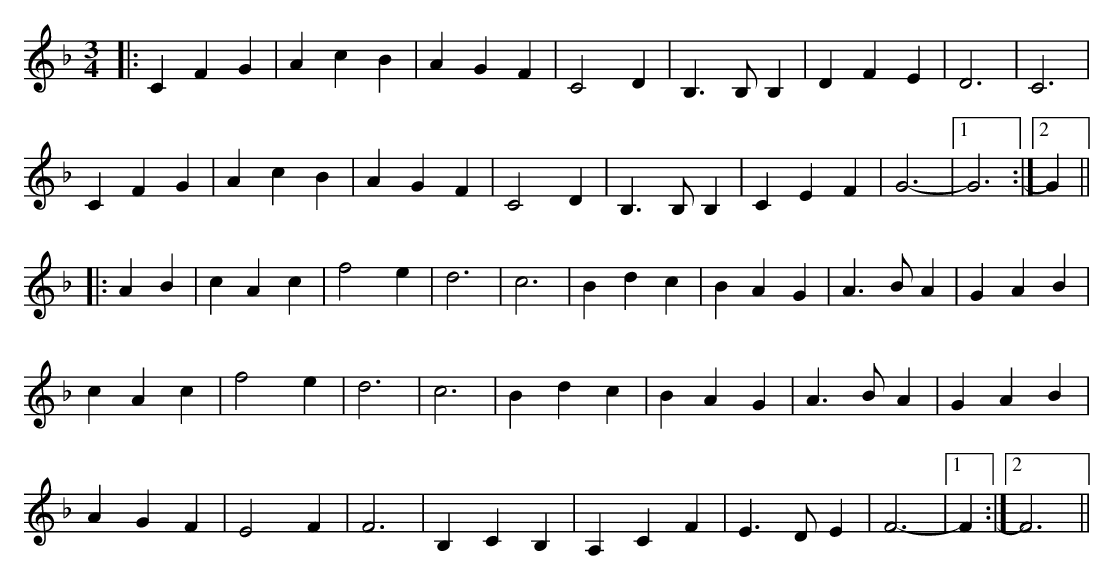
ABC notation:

X:1
M:3/4
K:F
|:C2 F2 G2|A2 c2 B2|A2 G2 F2|C4 D2|B,3 B, B,2|D2 F2 E2|D6|C6|
C2 F2 G2|A2 c2 B2|A2 G2 F2|C4 D2|B,3 B, B,2|C2 E2 F2|G6-|1 G6:|2 G2||
|:A2 B2|c2 A2 c2|f4 e2|d6|c6|B2 d2 c2|B2 A2 G2|A3 B A2|G2 A2 B2|
c2 A2 c2|f4 e2|d6|c6|B2 d2 c2|B2 A2 G2|A3 B A2|G2 A2 B2|
A2 G2 F2|E4 F2|F6|B,2 C2 B,2|A,2 C2 F2|E3 D E2|F6-|1 F2:|2 F6||
